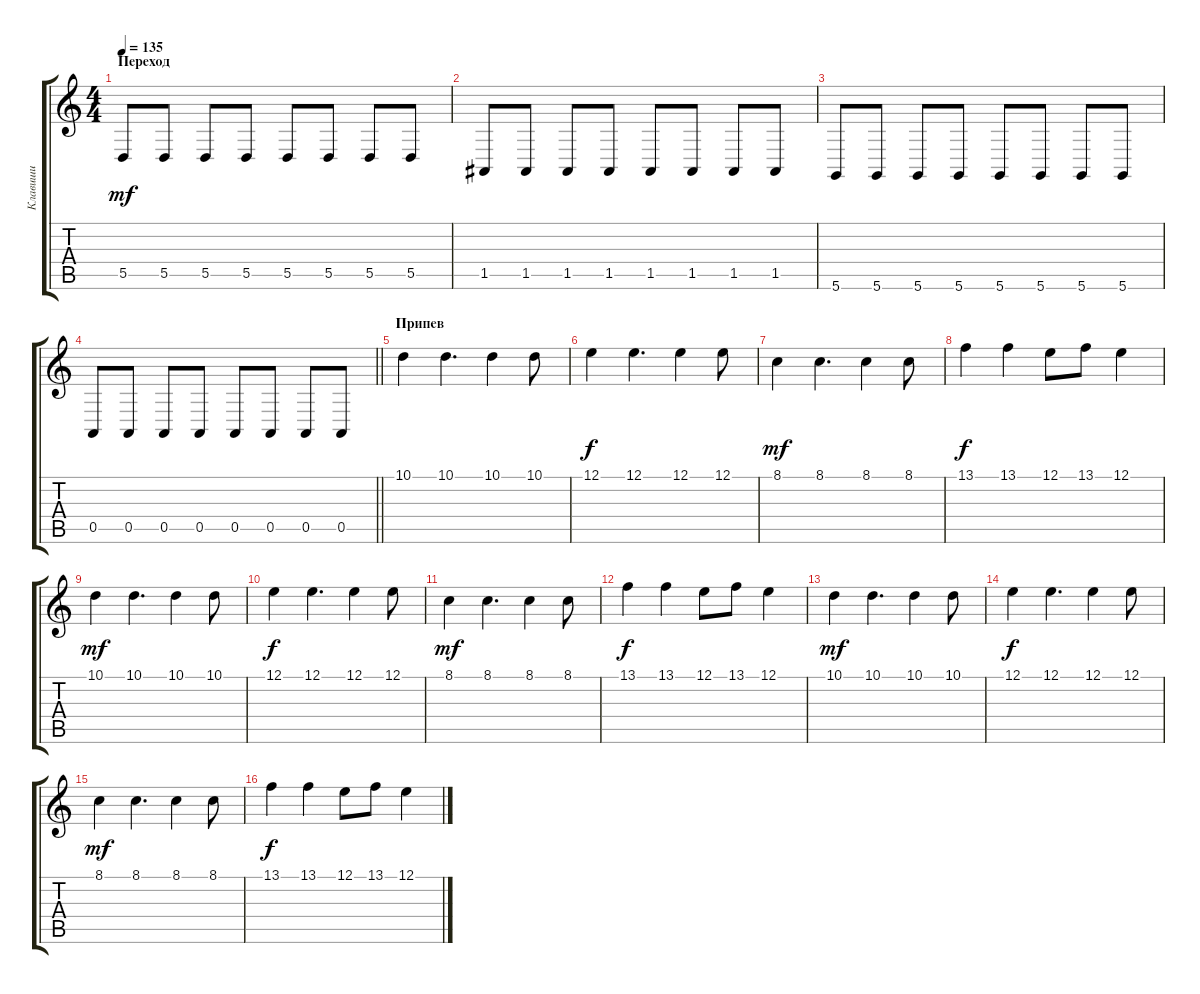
\track ("Клавиши" "Клавиши") {instrument pad4choir}
\staff {score tabs}
\tuning (E4 B3 G3 D3 A2 D2) {hide}
\ts (4 4)
\section ("" "Переход")
\tempo 135
\clef g2
\ks c
5.5.8{dy mf} 5.5.8 5.5.8 5.5.8 5.5.8 5.5.8 5.5.8 5.5.8 |
1.5.8 1.5.8 1.5.8 1.5.8 1.5.8 1.5.8 1.5.8 1.5.8 |
5.6.8 5.6.8 5.6.8 5.6.8 5.6.8 5.6.8 5.6.8 5.6.8 |
\barLineRight lightlight
0.5.8 0.5.8 0.5.8 0.5.8 0.5.8 0.5.8 0.5.8 0.5.8 |
\section ("" "Припев")
10.1.4{instrument pad4choir} 10.1.4{d} 10.1.4 10.1.8 |
12.1.4{dy f} 12.1.4{d} 12.1.4 12.1.8 |
8.1.4{dy mf} 8.1.4{d} 8.1.4 8.1.8 |
13.1.4{dy f} 13.1.4 12.1.8 13.1.8 12.1.4 |
10.1.4{dy mf instrument pad4choir} 10.1.4{d} 10.1.4 10.1.8 |
12.1.4{dy f} 12.1.4{d} 12.1.4 12.1.8 |
8.1.4{dy mf} 8.1.4{d} 8.1.4 8.1.8 |
13.1.4{dy f} 13.1.4 12.1.8 13.1.8 12.1.4 |
10.1.4{dy mf instrument pad4choir} 10.1.4{d} 10.1.4 10.1.8 |
12.1.4{dy f} 12.1.4{d} 12.1.4 12.1.8 |
8.1.4{dy mf} 8.1.4{d} 8.1.4 8.1.8 |
13.1.4{dy f} 13.1.4 12.1.8 13.1.8 12.1.4
